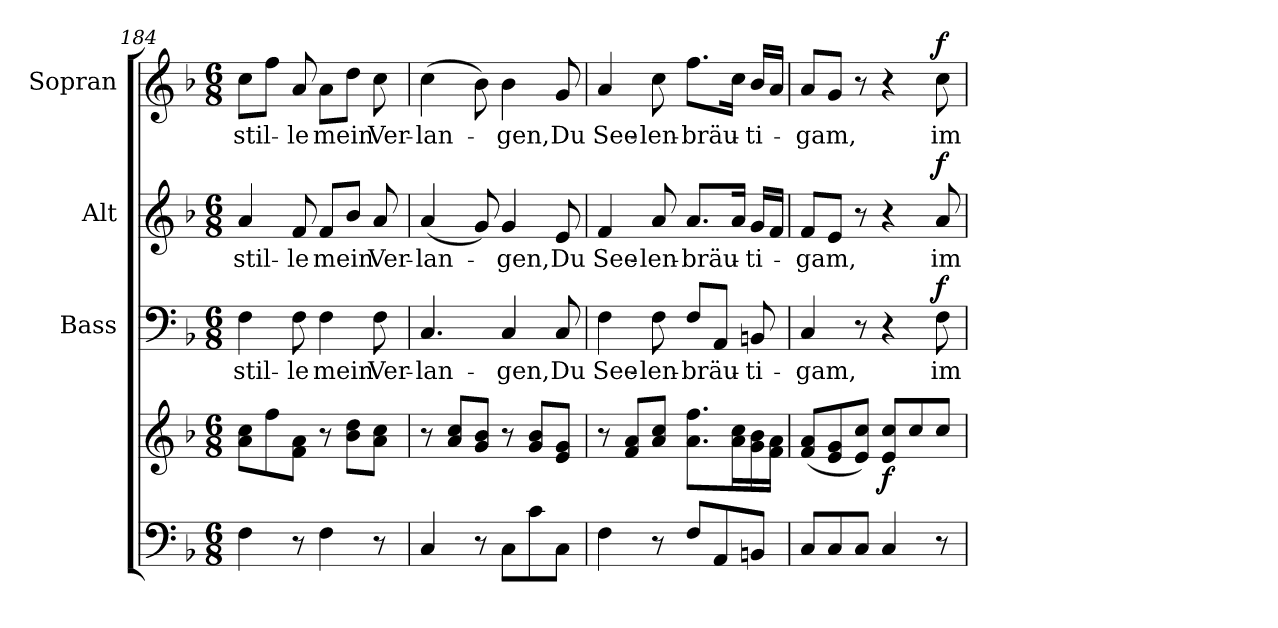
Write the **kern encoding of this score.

**kern	**kern	**dynam	**kern	**text	**dynam	**kern	**text	**dynam	**kern	**text	**dynam
*part4	*part4	*part4	*part3	*part3	*part3	*part2	*part2	*part2	*part1	*part1	*part1
*staff5	*staff4	*staff4/5	*staff3	*staff3	*staff3	*staff2	*staff2	*staff2	*staff1	*staff1	*staff1
*	*	*	*I"Bass	*	*	*I"Alt	*	*	*I"Sopran	*	*
*clefF4	*clefG2	*	*clefF4	*	*	*clefG2	*	*	*clefG2	*	*
*k[b-]	*k[b-]	*	*k[b-]	*	*	*k[b-]	*	*	*k[b-]	*	*
*F:	*F:	*	*F:	*	*	*F:	*	*	*F:	*	*
*M6/8	*M6/8	*	*M6/8	*	*	*M6/8	*	*	*M6/8	*	*
=184	=184	=184	=184	=184	=184	=184	=184	=184	=184	=184	=184
!	!	!	!	!LO:LY:b	!	!	!LO:LY:b	!	!	!LO:LY:b	!
4F\	8a\ 8cc\L	.	4F\	stil-	.	4a/	stil-	.	8cc\L	stil-	.
.	8ff\	.	.	.	.	.	.	.	8ff\J	.	.
!	!	!	!	!LO:LY:b	!	!	!LO:LY:b	!	!	!LO:LY:b	!
8r	8f\ 8a\J	.	8F\	-le	.	8f/	-le	.	8a/	-le	.
!	!	!	!	!LO:LY:b	!	!	!LO:LY:b	!	!	!LO:LY:b	!
4F\	8r	.	4F\	mein	.	8f/L	mein	.	8a\L	mein	.
.	8b-\ 8dd\L	.	.	.	.	8b-/J	.	.	8dd\J	.	.
!	!	!	!	!LO:LY:b	!	!	!LO:LY:b	!	!	!LO:LY:b	!
8r	8a\ 8cc\J	.	8F\	Ver-	.	8a/	Ver-	.	8cc\	Ver-	.
=185	=185	=185	=185	=185	=185	=185	=185	=185	=185	=185	=185
!	!	!	!	!LO:LY:b	!	!	!LO:LY:b	!	!	!LO:LY:b	!
4C/	8r	.	4.C/	-lan-	.	(<4a/	-lan-	.	(>4cc\	-lan-	.
.	8a/ 8cc/L	.	.	.	.	.	.	.	.	.	.
8r	8g/ 8b-/J	.	.	.	.	8g/)	.	.	8b-\)	.	.
!	!	!	!	!LO:LY:b	!	!	!LO:LY:b	!	!	!LO:LY:b	!
8C\L	8r	.	4C/	-gen,	.	4g/	-gen,	.	4b-\	-gen,	.
8c\	8g/ 8b-/L	.	.	.	.	.	.	.	.	.	.
!	!	!	!	!LO:LY:b	!	!	!LO:LY:b	!	!	!LO:LY:b	!
8C\J	8e/ 8g/J	.	8C/	Du	.	8e/	Du	.	8g/	Du	.
!!LO:PB:g=z
=186	=186	=186	=186	=186	=186	=186	=186	=186	=186	=186	=186
!	!	!	!	!LO:LY:b	!	!	!LO:LY:b	!	!	!LO:LY:b	!
4F\	8r	.	4F\	See-	.	4f/	See-	.	4a/	See-	.
.	8f/ 8a/L	.	.	.	.	.	.	.	.	.	.
!	!	!	!	!LO:LY:b	!	!	!LO:LY:b	!	!	!LO:LY:b	!
8r	8a/ 8cc/J	.	8F\	-len-	.	8a/	-len-	.	8cc\	-len-	.
!	!	!	!	!LO:LY:b	!	!	!LO:LY:b	!	!	!LO:LY:b	!
8F/L	8.a\ 8.ff\L	.	8F/L	-bräu-	.	8.a/L	-bräu-	.	8.ff\L	-bräu-	.
8AA/	.	.	8AA/J	.	.	.	.	.	.	.	.
.	16a\ 16cc\L	.	.	.	.	16a/Jk	.	.	16cc\Jk	.	.
!	!	!	!	!LO:LY:b	!	!	!LO:LY:b	!	!	!LO:LY:b	!
8BBn/J	16g\ 16b-\	.	8BBn/	-ti-	.	16g/LL	-ti-	.	16b-/LL	-ti-	.
.	16f\ 16a\JJ	.	.	.	.	16f/JJ	.	.	16a/JJ	.	.
=187	=187	=187	=187	=187	=187	=187	=187	=187	=187	=187	=187
!	!	!	!	!LO:LY:b	!	!	!LO:LY:b	!	!	!LO:LY:b	!
8C/L	(<8f/ 8a/L	.	4C/	-gam,	.	8f/L	-gam,	.	8a/L	-gam,	.
8C/	8e/ 8g/	.	.	.	.	8e/J	.	.	8g/J	.	.
8C/J	8e/ 8cc/J)	.	8r	.	.	8r	.	.	8r	.	.
!	!	!LO:DY:b	!	!	!	!	!	!	!	!	!
4C/	8e/ 8cc/L	f	4r	.	.	4r	.	.	4r	.	.
.	8cc/	.	.	.	.	.	.	.	.	.	.
!	!	!	!	!LO:LY:b	!LO:DY:a	!	!LO:LY:b	!LO:DY:a	!	!LO:LY:b	!LO:DY:a
8r	8cc/J	.	8F\	im	f	8a/	im	f	8cc\	im	f
=	=	=	=	=	=	=	=	=	=	=	=
*-	*-	*-	*-	*-	*-	*-	*-	*-	*-	*-	*-
